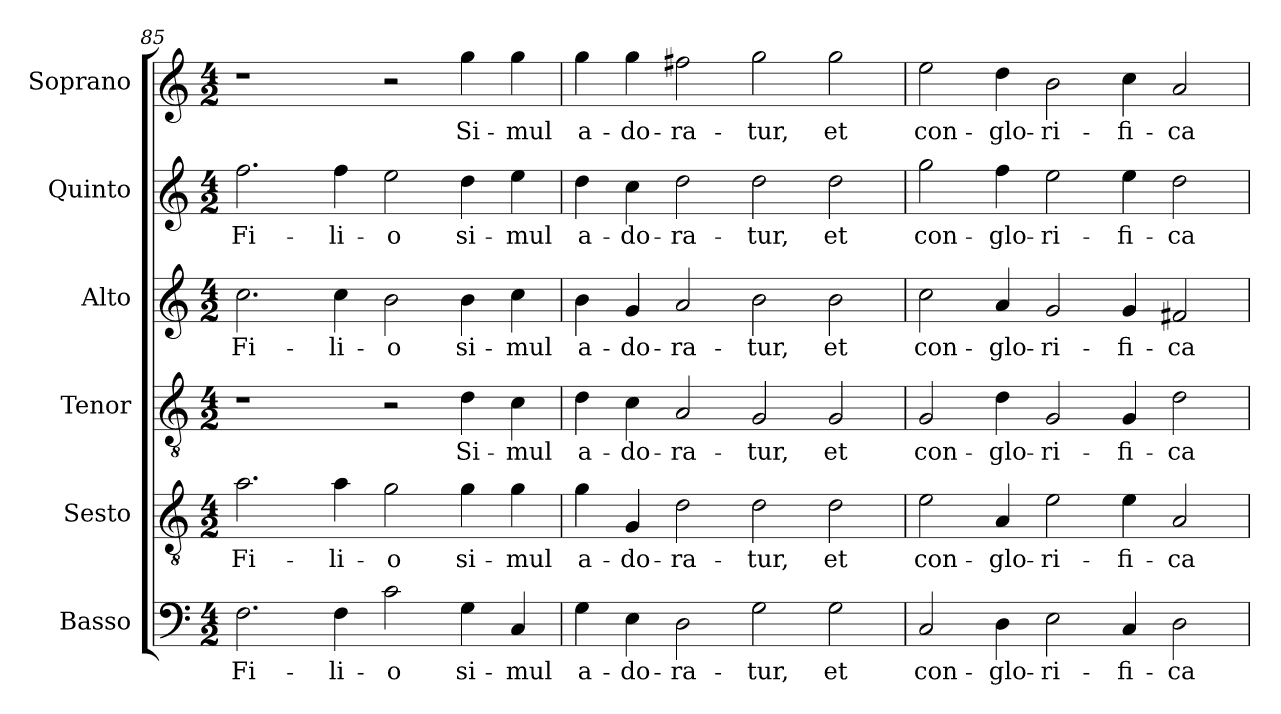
**kern	**text	**kern	**text	**kern	**text	**kern	**text	**kern	**text	**kern	**text
*part6	*part6	*part5	*part5	*part4	*part4	*part3	*part3	*part2	*part2	*part1	*part1
*staff6	*staff6	*staff5	*staff5	*staff4	*staff4	*staff3	*staff3	*staff2	*staff2	*staff1	*staff1
*I"Basso	*	*I"Sesto	*	*I"Tenor	*	*I"Alto	*	*I"Quinto	*	*I"Soprano	*
*	*	*	*	*I'T.	*	*I'A.	*	*	*	*I'Sop.	*
*clefF4	*	*clefGv2	*	*clefGv2	*	*clefG2	*	*clefG2	*	*clefG2	*
*	*	*ITrd7c12	*	*ITrd7c12	*	*	*	*	*	*	*
*k[]	*	*k[]	*	*k[]	*	*k[]	*	*k[]	*	*k[]	*
*C:	*	*C:	*	*C:	*	*C:	*	*C:	*	*C:	*
*M4/2	*	*M4/2	*	*M4/2	*	*M4/2	*	*M4/2	*	*M4/2	*
=85	=85	=85	=85	=85	=85	=85	=85	=85	=85	=85	=85
!	!LO:LY:b:color=#000000	!	!	!	!	!	!	!	!	!	!
!	!	!	!LO:LY:b:color=#000000	!	!	!	!	!	!	!	!
!	!	!	!	!	!	!	!LO:LY:b:color=#000000	!	!	!	!
!	!	!	!	!	!	!	!	!	!LO:LY:b:color=#000000	!	!
2.Fi\	Fi-	2.Ai\	Fi-	1r	.	2.cci\	Fi-	2.ffi\	Fi-	1r	.
!	!LO:LY:b:color=#000000	!	!	!	!	!	!	!	!	!	!
!	!	!	!LO:LY:b:color=#000000	!	!	!	!	!	!	!	!
!	!	!	!	!	!	!	!LO:LY:b:color=#000000	!	!	!	!
!	!	!	!	!	!	!	!	!	!LO:LY:b:color=#000000	!	!
4Fi\	-li-	4Ai\	-li-	.	.	4cci\	-li-	4ffi\	-li-	.	.
!	!LO:LY:b:color=#000000	!	!	!	!	!	!	!	!	!	!
!	!	!	!LO:LY:b:color=#000000	!	!	!	!	!	!	!	!
!	!	!	!	!	!	!	!LO:LY:b:color=#000000	!	!	!	!
!	!	!	!	!	!	!	!	!	!LO:LY:b:color=#000000	!	!
2ci\	-o	2Gi\	-o	2r	.	2bi\	-o	2eei\	-o	2r	.
!	!LO:LY:b:color=#000000	!	!	!	!	!	!	!	!	!	!
!	!	!	!LO:LY:b:color=#000000	!	!	!	!	!	!	!	!
!	!	!	!	!	!LO:LY:b:color=#000000	!	!	!	!	!	!
!	!	!	!	!	!	!	!LO:LY:b:color=#000000	!	!	!	!
!	!	!	!	!	!	!	!	!	!LO:LY:b:color=#000000	!	!
!	!	!	!	!	!	!	!	!	!	!	!LO:LY:b:color=#000000
4Gi\	si-	4Gi\	si-	4Di\	Si-	4bi\	si-	4ddi\	si-	4ggi\	Si-
!	!LO:LY:b:color=#000000	!	!	!	!	!	!	!	!	!	!
!	!	!	!LO:LY:b:color=#000000	!	!	!	!	!	!	!	!
!	!	!	!	!	!LO:LY:b:color=#000000	!	!	!	!	!	!
!	!	!	!	!	!	!	!LO:LY:b:color=#000000	!	!	!	!
!	!	!	!	!	!	!	!	!	!LO:LY:b:color=#000000	!	!
!	!	!	!	!	!	!	!	!	!	!	!LO:LY:b:color=#000000
4Ci/	-mul	4Gi\	-mul	4Ci\	-mul	4cci\	-mul	4eei\	-mul	4ggi\	-mul
!!LO:PB:g=z
=86	=86	=86	=86	=86	=86	=86	=86	=86	=86	=86	=86
!	!LO:LY:b:color=#000000	!	!	!	!	!	!	!	!	!	!
!	!	!	!LO:LY:b:color=#000000	!	!	!	!	!	!	!	!
!	!	!	!	!	!LO:LY:b:color=#000000	!	!	!	!	!	!
!	!	!	!	!	!	!	!LO:LY:b:color=#000000	!	!	!	!
!	!	!	!	!	!	!	!	!	!LO:LY:b:color=#000000	!	!
!	!	!	!	!	!	!	!	!	!	!	!LO:LY:b:color=#000000
4Gi\	a-	4Gi\	a-	4Di\	a-	4bi\	a-	4ddi\	a-	4ggi\	a-
!	!LO:LY:b:color=#000000	!	!	!	!	!	!	!	!	!	!
!	!	!	!LO:LY:b:color=#000000	!	!	!	!	!	!	!	!
!	!	!	!	!	!LO:LY:b:color=#000000	!	!	!	!	!	!
!	!	!	!	!	!	!	!LO:LY:b:color=#000000	!	!	!	!
!	!	!	!	!	!	!	!	!	!LO:LY:b:color=#000000	!	!
!	!	!	!	!	!	!	!	!	!	!	!LO:LY:b:color=#000000
4Ei\	-do-	4GGi/	-do-	4Ci\	-do-	4gi/	-do-	4cci\	-do-	4ggi\	-do-
!	!LO:LY:b:color=#000000	!	!	!	!	!	!	!	!	!	!
!	!	!	!LO:LY:b:color=#000000	!	!	!	!	!	!	!	!
!	!	!	!	!	!LO:LY:b:color=#000000	!	!	!	!	!	!
!	!	!	!	!	!	!	!LO:LY:b:color=#000000	!	!	!	!
!	!	!	!	!	!	!	!	!	!LO:LY:b:color=#000000	!	!
!	!	!	!	!	!	!	!	!	!	!	!LO:LY:b:color=#000000
2Di\	-ra-	2Di\	-ra-	2AAi/	-ra-	2ai/	-ra-	2ddi\	-ra-	2ff#Xi\	-ra-
!	!LO:LY:b:color=#000000	!	!	!	!	!	!	!	!	!	!
!	!	!	!LO:LY:b:color=#000000	!	!	!	!	!	!	!	!
!	!	!	!	!	!LO:LY:b:color=#000000	!	!	!	!	!	!
!	!	!	!	!	!	!	!LO:LY:b:color=#000000	!	!	!	!
!	!	!	!	!	!	!	!	!	!LO:LY:b:color=#000000	!	!
!	!	!	!	!	!	!	!	!	!	!	!LO:LY:b:color=#000000
2Gi\	-tur,	2Di\	-tur,	2GGi/	-tur,	2bi\	-tur,	2ddi\	-tur,	2ggi\	-tur,
!	!LO:LY:b:color=#000000	!	!	!	!	!	!	!	!	!	!
!	!	!	!LO:LY:b:color=#000000	!	!	!	!	!	!	!	!
!	!	!	!	!	!LO:LY:b:color=#000000	!	!	!	!	!	!
!	!	!	!	!	!	!	!LO:LY:b:color=#000000	!	!	!	!
!	!	!	!	!	!	!	!	!	!LO:LY:b:color=#000000	!	!
!	!	!	!	!	!	!	!	!	!	!	!LO:LY:b:color=#000000
2Gi\	et	2Di\	et	2GGi/	et	2bi\	et	2ddi\	et	2ggi\	et
=87	=87	=87	=87	=87	=87	=87	=87	=87	=87	=87	=87
!	!LO:LY:b:color=#000000	!	!	!	!	!	!	!	!	!	!
!	!	!	!LO:LY:b:color=#000000	!	!	!	!	!	!	!	!
!	!	!	!	!	!LO:LY:b:color=#000000	!	!	!	!	!	!
!	!	!	!	!	!	!	!LO:LY:b:color=#000000	!	!	!	!
!	!	!	!	!	!	!	!	!	!LO:LY:b:color=#000000	!	!
!	!	!	!	!	!	!	!	!	!	!	!LO:LY:b:color=#000000
2Ci/	con-	2Ei\	con-	2GGi/	con-	2cci\	con-	2ggi\	con-	2eei\	con-
!	!LO:LY:b:color=#000000	!	!	!	!	!	!	!	!	!	!
!	!	!	!LO:LY:b:color=#000000	!	!	!	!	!	!	!	!
!	!	!	!	!	!LO:LY:b:color=#000000	!	!	!	!	!	!
!	!	!	!	!	!	!	!LO:LY:b:color=#000000	!	!	!	!
!	!	!	!	!	!	!	!	!	!LO:LY:b:color=#000000	!	!
!	!	!	!	!	!	!	!	!	!	!	!LO:LY:b:color=#000000
4Di\	-glo-	4AAi/	-glo-	4Di\	-glo-	4ai/	-glo-	4ffi\	-glo-	4ddi\	-glo-
!	!LO:LY:b:color=#000000	!	!	!	!	!	!	!	!	!	!
!	!	!	!LO:LY:b:color=#000000	!	!	!	!	!	!	!	!
!	!	!	!	!	!LO:LY:b:color=#000000	!	!	!	!	!	!
!	!	!	!	!	!	!	!LO:LY:b:color=#000000	!	!	!	!
!	!	!	!	!	!	!	!	!	!LO:LY:b:color=#000000	!	!
!	!	!	!	!	!	!	!	!	!	!	!LO:LY:b:color=#000000
2Ei\	-ri-	2Ei\	-ri-	2GGi/	-ri-	2gi/	-ri-	2eei\	-ri-	2bi\	-ri-
!	!LO:LY:b:color=#000000	!	!	!	!	!	!	!	!	!	!
!	!	!	!LO:LY:b:color=#000000	!	!	!	!	!	!	!	!
!	!	!	!	!	!LO:LY:b:color=#000000	!	!	!	!	!	!
!	!	!	!	!	!	!	!LO:LY:b:color=#000000	!	!	!	!
!	!	!	!	!	!	!	!	!	!LO:LY:b:color=#000000	!	!
!	!	!	!	!	!	!	!	!	!	!	!LO:LY:b:color=#000000
4Ci/	-fi-	4Ei\	-fi-	4GGi/	-fi-	4gi/	-fi-	4eei\	-fi-	4cci\	-fi-
!	!LO:LY:b:color=#000000	!	!	!	!	!	!	!	!	!	!
!	!	!	!LO:LY:b:color=#000000	!	!	!	!	!	!	!	!
!	!	!	!	!	!LO:LY:b:color=#000000	!	!	!	!	!	!
!	!	!	!	!	!	!	!LO:LY:b:color=#000000	!	!	!	!
!	!	!	!	!	!	!	!	!	!LO:LY:b:color=#000000	!	!
!	!	!	!	!	!	!	!	!	!	!	!LO:LY:b:color=#000000
2Di\	-ca-	2AAi/	-ca-	2Di\	-ca-	2f#Xi/	-ca-	2ddi\	-ca-	2ai/	-ca-
=	=	=	=	=	=	=	=	=	=	=	=
*-	*-	*-	*-	*-	*-	*-	*-	*-	*-	*-	*-
